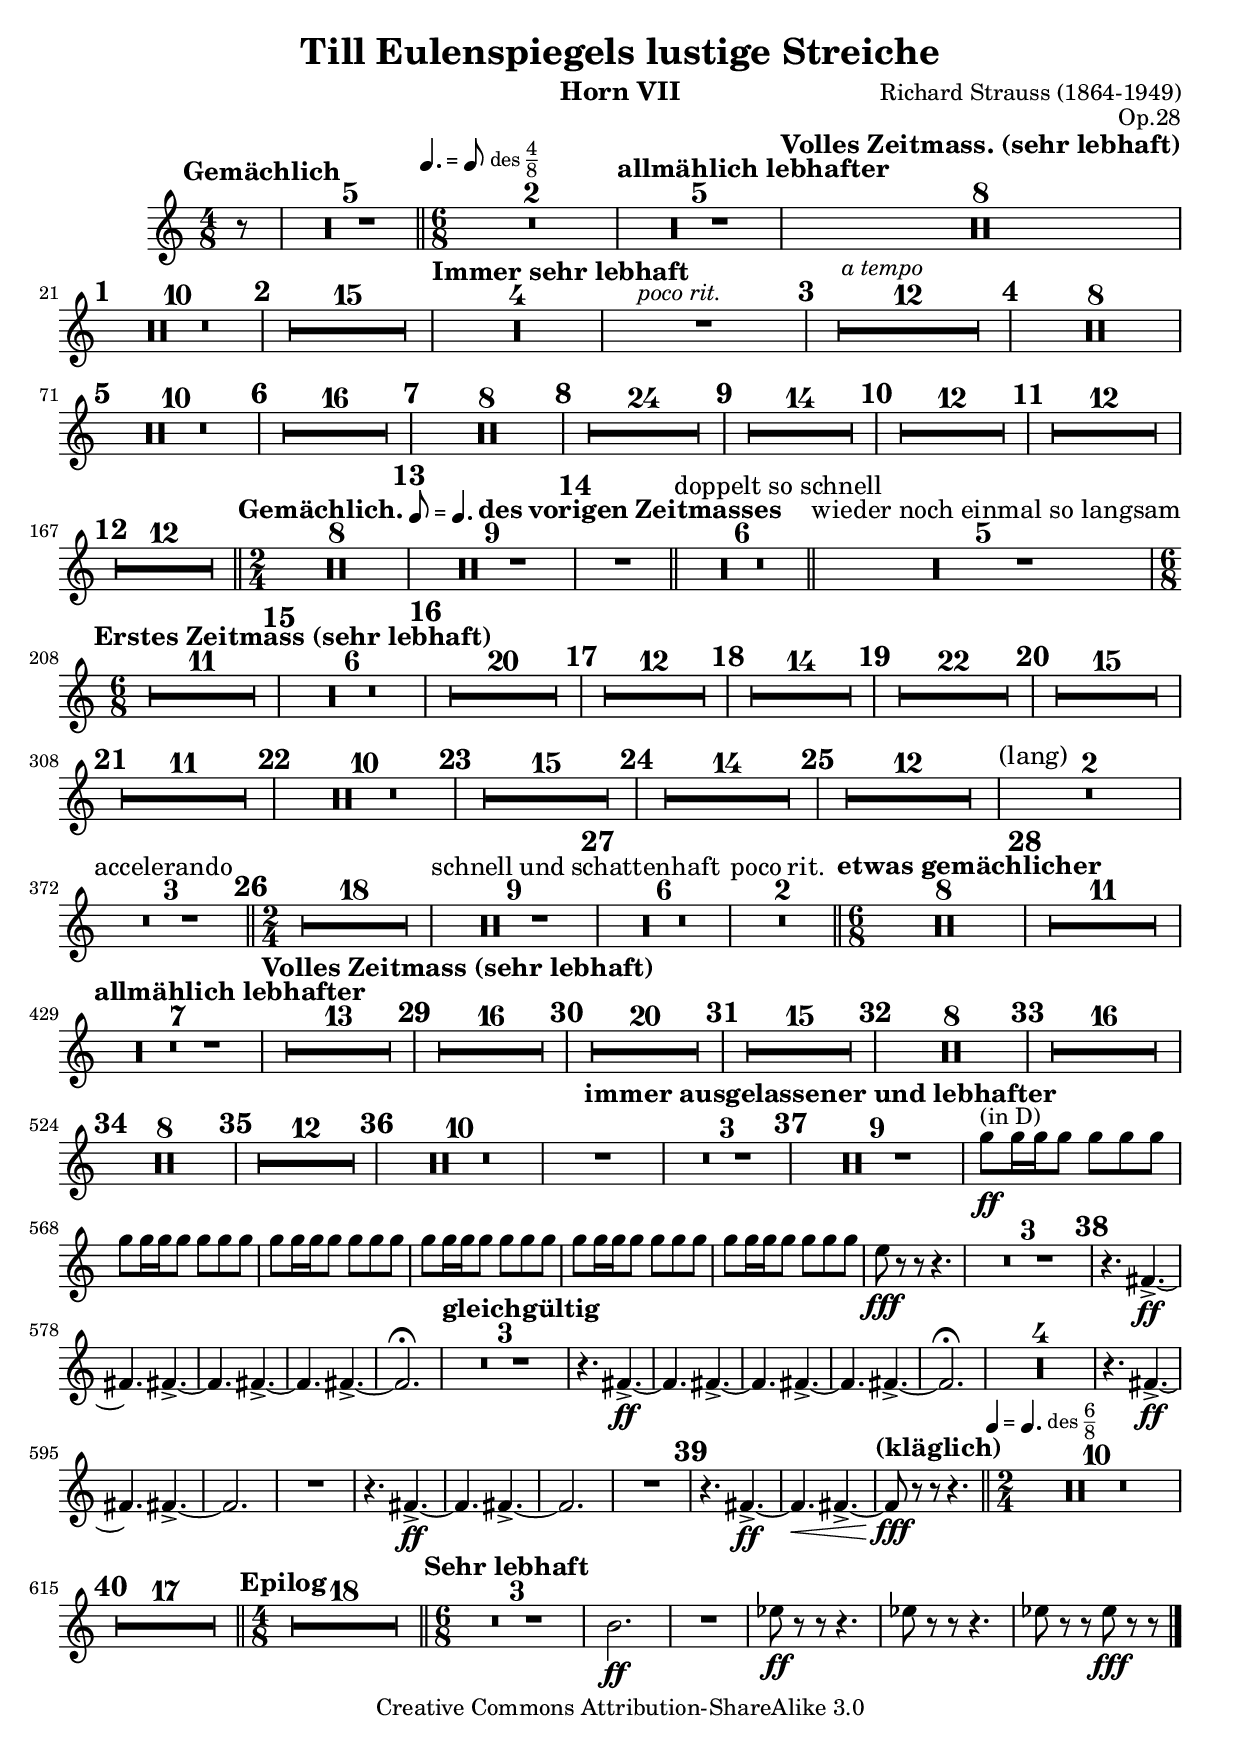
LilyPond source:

\version "2.12.2"

\include "defs.lyi" 
\version "2.12.2"

hornSeven = \relative c'''
{
  %4/8
  r8
  R2*5 |

  %6/8
  R2.*2
  %"allmählich lebhafter"
  R2.*5 |
  %"Volles Zeitmass. (sehr lebhaft)"
  R2.*8

  %1
  R2.*10

  %2
  R2.*15
  %"Immer sehr lebhaft"
  R2.*4
  R2. %"poco rit."

  %3
  R2.*12 %"a tempo"

  %4
  R2.*8

  %5
  R2.*10

  %6
  R2.*16

  %7
  R2.*8

  %8
  R2.*24

  %9
  R2.*14

  %10
  R2.*12 |

  %11
  R2.*12 |

  %12
  R2.*12 |
  %2/4
  R2*8 |

  %13
  R2*9 |

  %14
  R2 |
  %\markup{"doppelt so schnell"}
  R2*6 |
  %\markup{"weider noch einmal so langsam"}
  R2*5 |
  %6/8
  %"Erstes Zeitmass (sehr lebhaft)"
  R2.*11 |

  %15
  R2.*6 |

  %16
  R2.*20 |

  %17
  R2.*12 |

  %18
  R2.*14 |

  %19
  R2.*22 |

  %20
  R2.*15 |

  %21
  R2.*11 |

  %22
  R2.*10 |

  %23
  R2.*15 |

  %24
  R2.*14 |

  %25
  R2.*12 |
  %\markup{(lang)}
  R2.*2 |
  %\markup{accelerando}
  R2.*3 |

  %26
  %2/4
  R2*18 |
  %\markup{schnell und schattenhaft}
  R2*9 |

  %27
  R2*6 |
  %\markup{poco rit.}
  R2*2 |

  %6/8
  %"etwas gemächlicher"
  R2.*8 |

  %28
  R2.*11 |
  %"allmählich lebhafter"
  R2.*7 |
  %"Volles Zeitmass (sehr lebhaft)"
  R2.*13 |

  %29
  R2.*16 |

  %30
  R2.*20 |

  %31
  R2.*15 |

  %32
  R2.*8 |

  %33
  R2.*16 |

  %34
  R2.*8 |

  %35
  R2.*12 |

  %36
  R2.*14 |

  %37
  R2.*9 |
  \transposition d
  g8\ff^"(in D)" g16 g g8 g g g |
  \repeat unfold 5 {g8 g16 g g8 g g g |}
  e8\fff r r r4. |
  R2.*3 |

  %38
  \repeat unfold 2
  {
    r4. fis,~->\ff |
    \repeat unfold 3 {fis fis~-> |}
    fis2.\fermata |
  }
  \alternative
  {
    {R2.*3 |}
    {R2.*4 |}
  }
  r4. fis~->\ff |
  fis fis~-> |
  fis2. |
  R2. |
  r4. fis~->\ff |
  fis fis~-> |
  fis2. |
  R2.

  %39
  r4. fis~->\ff |
  fis\< fis~-> |
  %"(kläglich)"
  fis8\fff r r r4. |
  %2/4
  R2*10 |

  %40
  R2*17 |
  %4/8
  %"Epilog"
  R2*18 |
  %6/8
  %"Sehr lebhaft"
  R2.*3 |
  b2.\ff |
  R2. |
  ees8\ff r r r4. |
  ees8 r r r4. |
  ees8 r r ees\fff r r |
}

 

instrument = "Horn VII"

notes = \hornSeven

\include "part.lyi"

